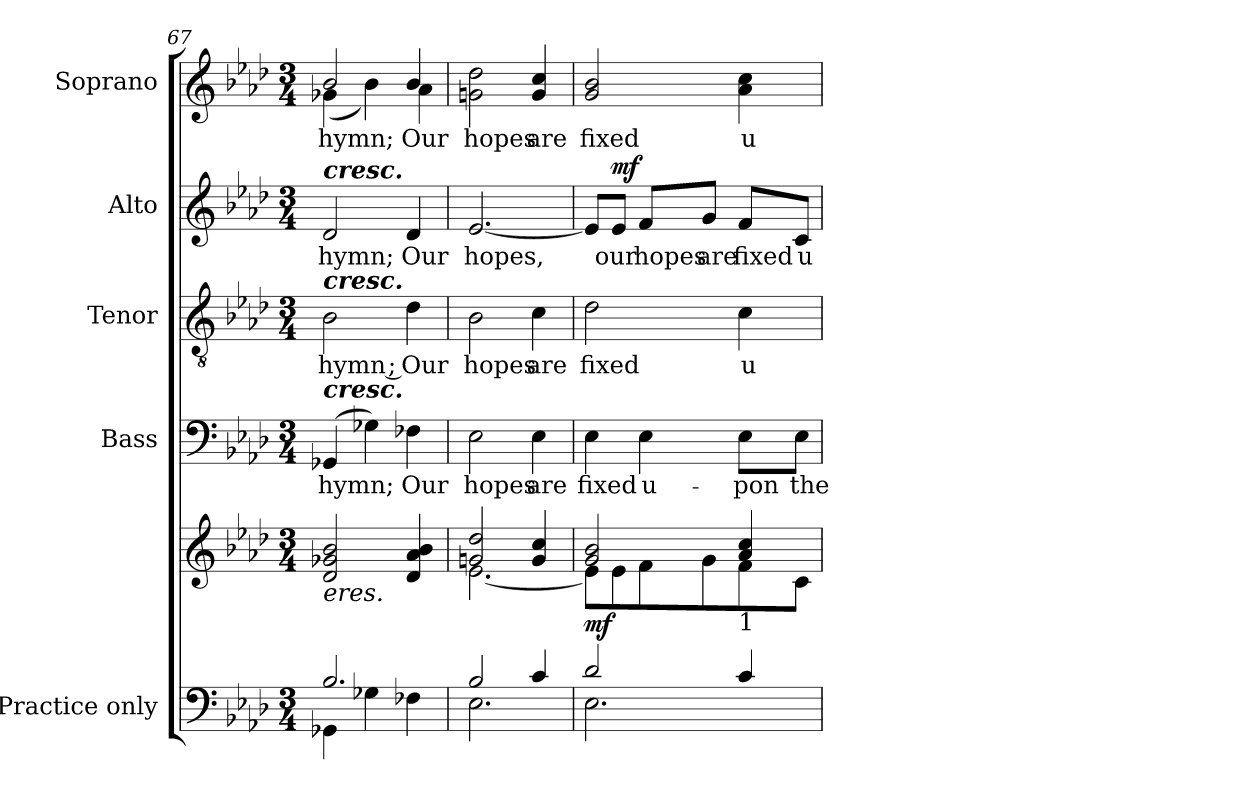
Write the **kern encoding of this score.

**kern	**kern	**dynam	**kern	**text	**kern	**text	**kern	**text	**dynam	**kern	**text
*part5	*part5	*part5	*part4	*part4	*part3	*part3	*part2	*part2	*part2	*part1	*part1
*staff6	*staff5	*staff5/6	*staff4	*staff4	*staff3	*staff3	*staff2	*staff2	*staff2	*staff1	*staff1
*I"Practice only	*	*	*I"Bass	*	*I"Tenor	*	*I"Alto	*	*	*I"Soprano	*
*	*	*	*I'B	*	*I'T	*	*I'A	*	*	*I'S	*
*clefF4	*clefG2	*	*clefF4	*	*clefGv2	*	*clefG2	*	*	*clefG2	*
*k[b-e-a-d-]	*k[b-e-a-d-]	*	*k[b-e-a-d-]	*	*k[b-e-a-d-]	*	*k[b-e-a-d-]	*	*	*k[b-e-a-d-]	*
*A-:	*A-:	*	*A-:	*	*A-:	*	*A-:	*	*	*A-:	*
*M3/4	*M3/4	*	*M3/4	*	*M3/4	*	*M3/4	*	*	*M3/4	*
=67	=67	=67	=67	=67	=67	=67	=67	=67	=67	=67	=67
*^	*^	*	*	*	*	*	*	*	*	*	*
!	!	!	!	!	!	!	!	!	!	!	!	!LO:TX:a:Bi:t=cresc.	!
!	!	!	!	!	!	!	!	!	!LO:TX:a:Bi:t=cresc.	!	!	!	!
!	!	!	!	!	!	!	!LO:TX:a:Bi:t=cresc.	!	!	!	!	!	!
!	!	!	!	!	!LO:TX:a:Bi:t=cresc.	!	!	!	!	!	!	!	!
!	!	!LO:TX:b:i:t=eres.	!	!	!	!	!	!	!	!	!	!	!
!	!	!	!	!	!	!LO:LY:b	!	!LO:LY:b	!	!LO:LY:b	!	!	!LO:LY:b
*	*	*	*	*	*	*	*	*	*	*	*	*^	*
2.B-/	4GG-X\	2d-/ 2g-X/ 2b-/	2ryy	.	(4GG-X	hymn;	2B-	hymn ;	2d-	hymn;	.	2b-/	(<4g-X\	hymn;
.	4G-X\	.	.	.	4G-X)	.	.	.	.	.	.	.	4b-\)	.
!	!	!	!	!	!	!LO:LY:b	!	!LO:LY:b	!	!LO:LY:b	!	!	!	!LO:LY:b
.	4F-X\	4d-/ 4a-/ 4b-/	4ryy	.	4F-X	Our	4d-	Our	4d-	Our	.	4b-/	4a-\	Our
=68	=68	=68	=68	=68	=68	=68	=68	=68	=68	=68	=68	=68	=68	=68
!	!	!	!	!	!	!LO:LY:b	!	!LO:LY:b	!	!LO:LY:b	!	!	!	!LO:LY:b
2B-/	2.E-\	2gn/ 2dd-/	[2.e-\	.	2E-	hopes	2B-	hopes	[2.e-	hopes,	.	2gn 2dd-	2ryy	hopes
!	!	!	!	!	!	!LO:LY:b	!	!LO:LY:b	!	!	!	!	!	!LO:LY:b
4c/	.	4g/ 4cc/	.	.	4E-	are	4c	are	.	.	.	4g 4cc	4ryy	are
=69	=69	=69	=69	=69	=69	=69	=69	=69	=69	=69	=69	=69	=69	=69
!	!	!	!	!LO:DY:b	!	!LO:LY:b	!	!LO:LY:b	!	!	!	!	!	!LO:LY:b
2d-/	2.E-\	2g/ 2b-/	8e-\L]	mf	4E-	fixed	2d-	fixed	8e-/L]	.	.	2g 2b-	2ryy	fixed
!	!	!	!	!	!	!	!	!	!	!LO:LY:b	!LO:DY:b	!	!	!
.	.	.	8e-\	.	.	.	.	.	8e-/J	our	mf	.	.	.
!	!	!	!	!	!	!LO:LY:b	!	!	!	!LO:LY:b	!	!	!	!
.	.	.	8f\	.	4E-	u-	.	.	8f/L	hopes	.	.	.	.
!	!	!	!	!	!	!	!	!	!	!LO:LY:b	!	!	!	!
.	.	.	8g\	.	.	.	.	.	8g/J	are	.	.	.	.
!	!	!LO:TX:b:t=1	!	!	!	!	!	!	!	!	!	!	!	!
!	!	!	!	!	!	!LO:LY:b	!	!LO:LY:b	!	!LO:LY:b	!	!	!	!LO:LY:b
4c/	.	4a-/ 4cc/	8f\	.	8E-\L	-pon	4c	u-	8f/L	fixed	.	4a- 4cc	4ryy	u-
!	!	!	!	!	!	!LO:LY:b	!	!	!	!LO:LY:b	!	!	!	!
.	.	.	8c\J	.	8E-\J	the	.	.	8c/J	u-	.	.	.	.
*v	*v	*	*	*	*	*	*	*	*	*	*	*v	*v	*
*	*v	*v	*	*	*	*	*	*	*	*	*	*
=	=	=	=	=	=	=	=	=	=	=	=
*-	*-	*-	*-	*-	*-	*-	*-	*-	*-	*-	*-
